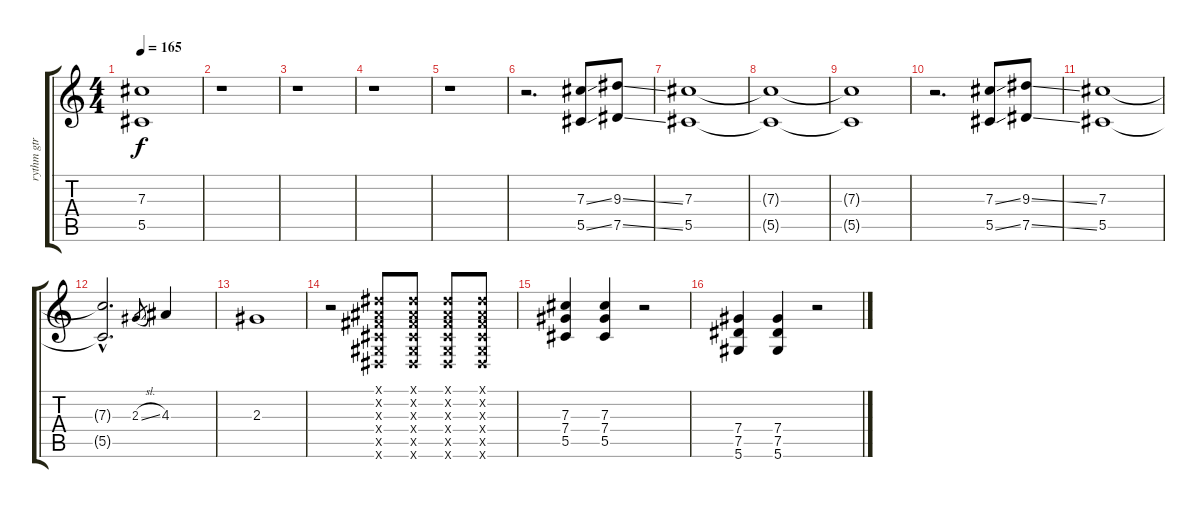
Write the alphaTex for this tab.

\track ("rythm gtr" "rythm gtr") {instrument distortionguitar}
\staff {score tabs}
\tuning (Eb4 Bb3 Gb3 Db3 Ab2 Eb2) {hide}
\ts (4 4)
\tempo 165
\clef g2
\ks c
(7.3{t} 5.5{t}).1{dy f} |
r.1 |
r.1 |
r.1 |
r.1 |
r.2{d volume 13} (7.3{ss} 5.5{ss}).8 (9.3{ss} 7.5{ss}).8 |
(7.3 5.5).1{volume 0} |
(7.3{t} 5.5{t}).1 |
(7.3{t} 5.5{t}).1 |
r.2{d volume 13} (7.3{ss} 5.5{ss}).8 (9.3{ss} 7.5{ss}).8 |
(7.3 5.5).1{volume 10} |
(7.3{hac t} 5.5{hac t}).2{d} 2.3{sl}.8{gr} 4.3.4{volume 13} |
2.3.1 |
r.2 (0.1{x} 0.2{x} 0.3{x} 0.4{x} 0.5{x} 0.6{x}).8 (0.1{x} 0.2{x} 0.3{x} 0.4{x} 0.5{x} 0.6{x}).8 (0.1{x} 0.2{x} 0.3{x} 0.4{x} 0.5{x} 0.6{x}).8 (0.1{x} 0.2{x} 0.3{x} 0.4{x} 0.5{x} 0.6{x}).8 |
(7.3 7.4 5.5).4 (7.3 7.4 5.5).4 r.2 |
(7.4 7.5 5.6).4 (7.4 7.5 5.6).4 r.2
